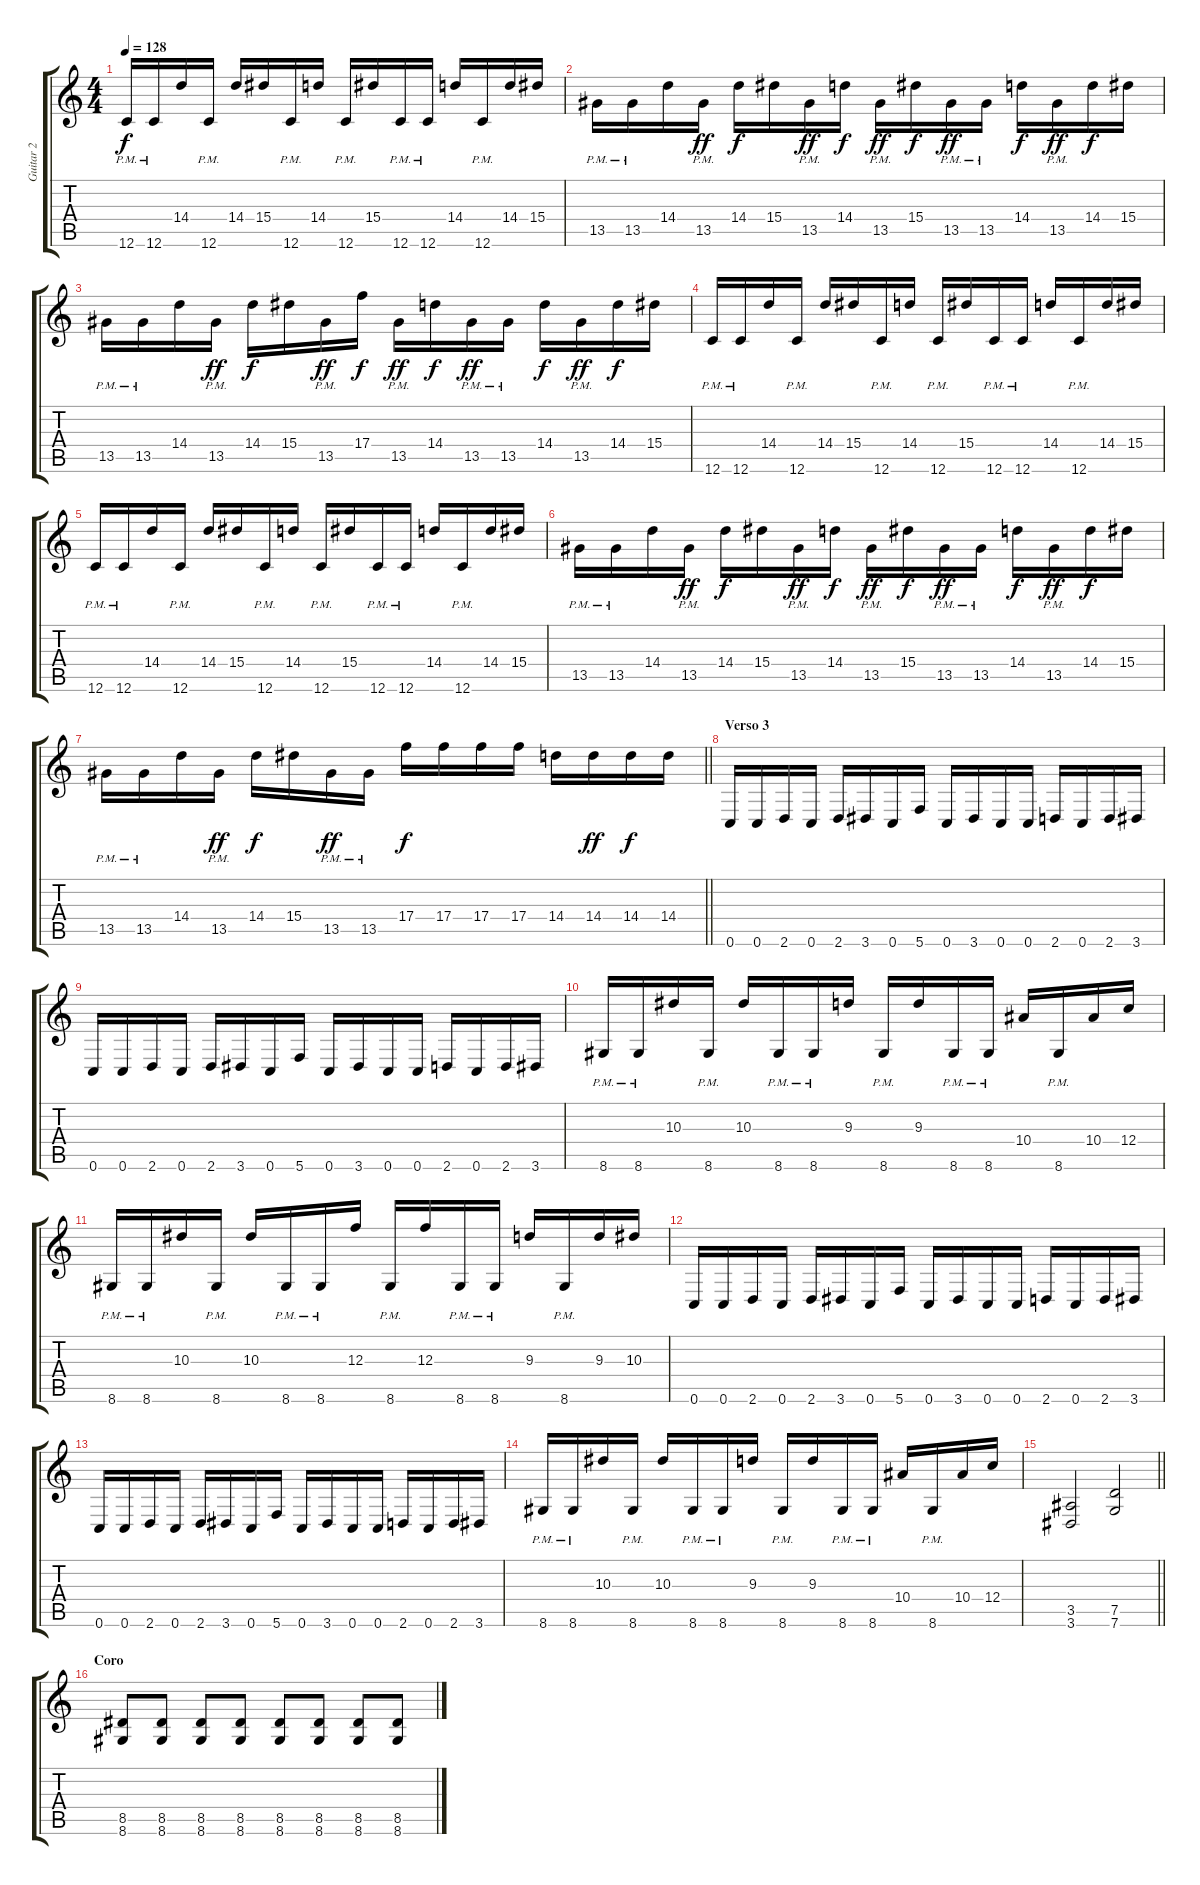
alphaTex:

\track ("Guitar 2" "Guitar 2") {instrument overdrivenguitar}
\staff {score tabs}
\tuning (D4 A3 F3 C3 G2 C2) {hide}
\ts (4 4)
\tempo 128
\clef g2
\ks c
12.6{pm}.16{dy f} 12.6{pm}.16 14.4.16 12.6{pm}.16 14.4.16 15.4.16 12.6{pm}.16 14.4.16 12.6{pm}.16 15.4.16 12.6{pm}.16 12.6{pm}.16 14.4.16 12.6{pm}.16 14.4.16 15.4.16 |
13.5{pm}.16 13.5{pm}.16 14.4.16 13.5{pm}.16{dy ff} 14.4.16{dy f} 15.4.16 13.5{pm}.16{dy ff} 14.4.16{dy f} 13.5{pm}.16{dy ff} 15.4.16{dy f} 13.5{pm}.16{dy ff} 13.5{pm}.16 14.4.16{dy f} 13.5{pm}.16{dy ff} 14.4.16{dy f} 15.4.16 |
13.5{pm}.16 13.5{pm}.16 14.4.16 13.5{pm}.16{dy ff} 14.4.16{dy f} 15.4.16 13.5{pm}.16{dy ff} 17.4.16{dy f} 13.5{pm}.16{dy ff} 14.4.16{dy f} 13.5{pm}.16{dy ff} 13.5{pm}.16 14.4.16{dy f} 13.5{pm}.16{dy ff} 14.4.16{dy f} 15.4.16 |
12.6{pm}.16 12.6{pm}.16 14.4.16 12.6{pm}.16 14.4.16 15.4.16 12.6{pm}.16 14.4.16 12.6{pm}.16 15.4.16 12.6{pm}.16 12.6{pm}.16 14.4.16 12.6{pm}.16 14.4.16 15.4.16 |
12.6{pm}.16 12.6{pm}.16 14.4.16 12.6{pm}.16 14.4.16 15.4.16 12.6{pm}.16 14.4.16 12.6{pm}.16 15.4.16 12.6{pm}.16 12.6{pm}.16 14.4.16 12.6{pm}.16 14.4.16 15.4.16 |
13.5{pm}.16 13.5{pm}.16 14.4.16 13.5{pm}.16{dy ff} 14.4.16{dy f} 15.4.16 13.5{pm}.16{dy ff} 14.4.16{dy f} 13.5{pm}.16{dy ff} 15.4.16{dy f} 13.5{pm}.16{dy ff} 13.5{pm}.16 14.4.16{dy f} 13.5{pm}.16{dy ff} 14.4.16{dy f} 15.4.16 |
\barLineRight lightlight
13.5{pm}.16 13.5{pm}.16 14.4.16 13.5{pm}.16{dy ff} 14.4.16{dy f} 15.4.16 13.5{pm}.16{dy ff} 13.5{pm}.16 17.4.16{dy f} 17.4.16 17.4.16 17.4.16 14.4.16 14.4.16{dy ff} 14.4.16{dy f} 14.4.16 |
\section ("" "Verso 3")
0.6.16 0.6.16 2.6.16 0.6.16 2.6.16 3.6.16 0.6.16 5.6.16 0.6.16 3.6.16 0.6.16 0.6.16 2.6.16 0.6.16 2.6.16 3.6.16 |
0.6.16 0.6.16 2.6.16 0.6.16 2.6.16 3.6.16 0.6.16 5.6.16 0.6.16 3.6.16 0.6.16 0.6.16 2.6.16 0.6.16 2.6.16 3.6.16 |
8.6{pm}.16 8.6{pm}.16 10.3.16 8.6{pm}.16 10.3.16 8.6{pm}.16 8.6{pm}.16 9.3.16 8.6{pm}.16 9.3.16 8.6{pm}.16 8.6{pm}.16 10.4.16 8.6{pm}.16 10.4.16 12.4.16 |
8.6{pm}.16 8.6{pm}.16 10.3.16 8.6{pm}.16 10.3.16 8.6{pm}.16 8.6{pm}.16 12.3.16 8.6{pm}.16 12.3.16 8.6{pm}.16 8.6{pm}.16 9.3.16 8.6{pm}.16 9.3.16 10.3.16 |
0.6.16 0.6.16 2.6.16 0.6.16 2.6.16 3.6.16 0.6.16 5.6.16 0.6.16 3.6.16 0.6.16 0.6.16 2.6.16 0.6.16 2.6.16 3.6.16 |
0.6.16 0.6.16 2.6.16 0.6.16 2.6.16 3.6.16 0.6.16 5.6.16 0.6.16 3.6.16 0.6.16 0.6.16 2.6.16 0.6.16 2.6.16 3.6.16 |
8.6{pm}.16 8.6{pm}.16 10.3.16 8.6{pm}.16 10.3.16 8.6{pm}.16 8.6{pm}.16 9.3.16 8.6{pm}.16 9.3.16 8.6{pm}.16 8.6{pm}.16 10.4.16 8.6{pm}.16 10.4.16 12.4.16 |
\barLineRight lightlight
(3.5 3.6).2 (7.5 7.6).2 |
\section ("" "Coro")
(8.5 8.6).8 (8.5 8.6).8 (8.5 8.6).8 (8.5 8.6).8 (8.5 8.6).8 (8.5 8.6).8 (8.5 8.6).8 (8.5 8.6).8
